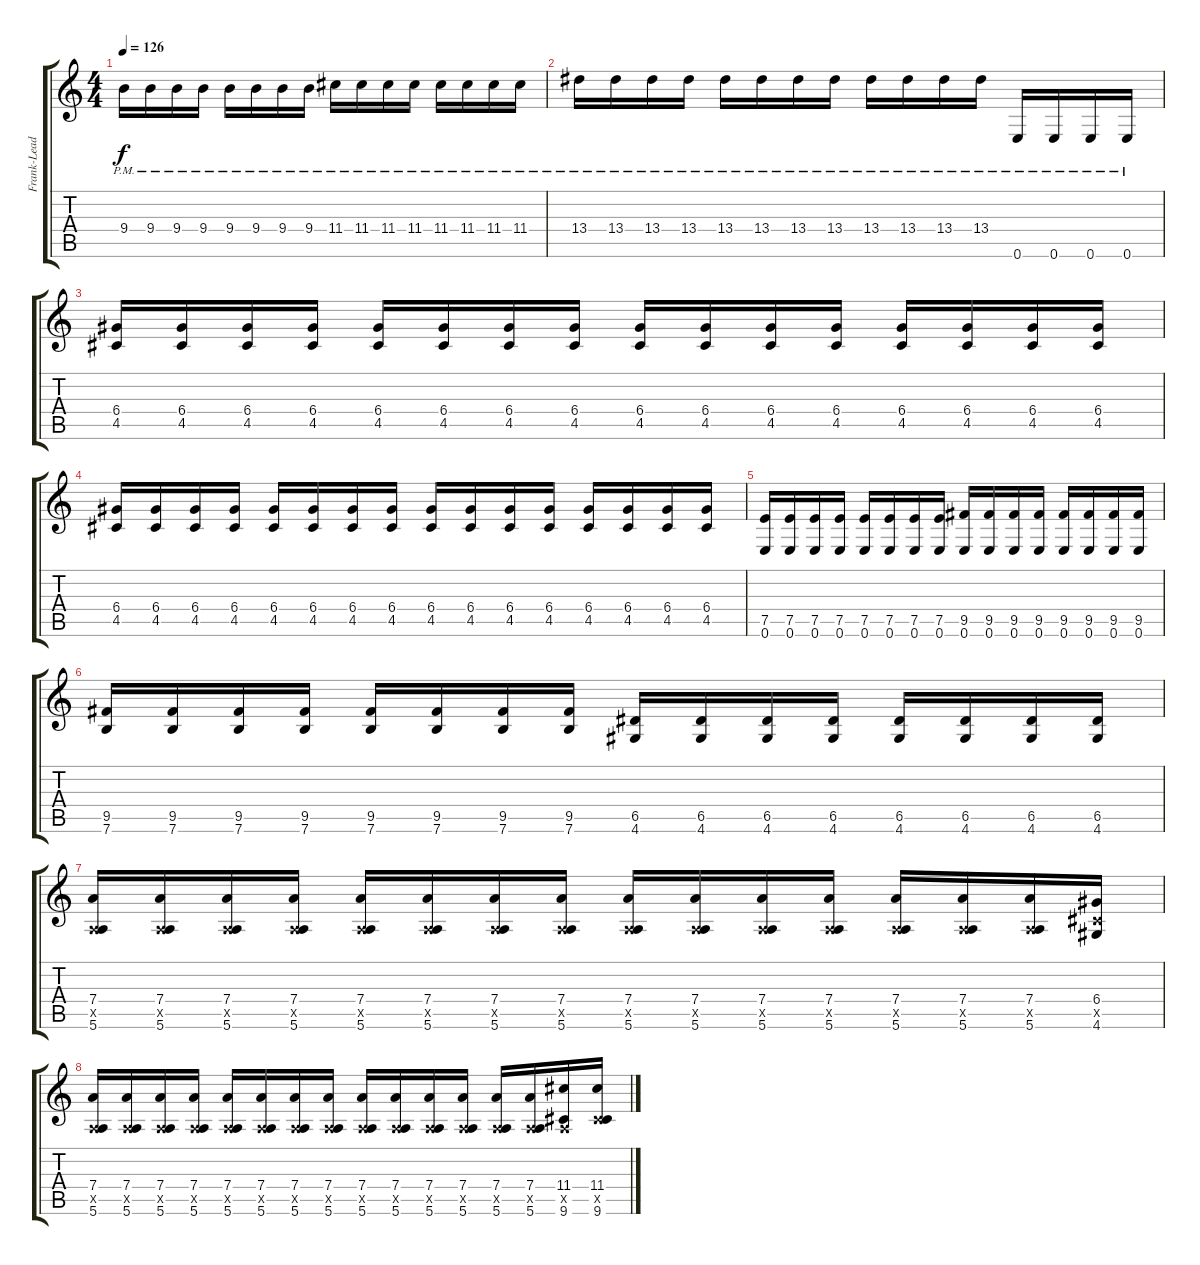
\track ("Frank-Lead" "Frank-Lead") {instrument overdrivenguitar}
\staff {score tabs}
\tuning (E4 B3 G3 D3 A2 E2) {hide}
\ts (4 4)
\tempo 126
\clef g2
\ks c
9.4{pm}.16{dy f} 9.4{pm}.16 9.4{pm}.16 9.4{pm}.16 9.4{pm}.16 9.4{pm}.16 9.4{pm}.16 9.4{pm}.16 11.4{pm}.16 11.4{pm}.16 11.4{pm}.16 11.4{pm}.16 11.4{pm}.16 11.4{pm}.16 11.4{pm}.16 11.4{pm}.16 |
13.4{pm}.16 13.4{pm}.16 13.4{pm}.16 13.4{pm}.16 13.4{pm}.16 13.4{pm}.16 13.4{pm}.16 13.4{pm}.16 13.4{pm}.16 13.4{pm}.16 13.4{pm}.16 13.4{pm}.16 0.6{pm}.16 0.6{pm}.16 0.6{pm}.16 0.6{pm}.16 |
(6.4 4.5).16 (6.4 4.5).16 (6.4 4.5).16 (6.4 4.5).16 (6.4 4.5).16 (6.4 4.5).16 (6.4 4.5).16 (6.4 4.5).16 (6.4 4.5).16 (6.4 4.5).16 (6.4 4.5).16 (6.4 4.5).16 (6.4 4.5).16 (6.4 4.5).16 (6.4 4.5).16 (6.4 4.5).16 |
(6.4 4.5).16 (6.4 4.5).16 (6.4 4.5).16 (6.4 4.5).16 (6.4 4.5).16 (6.4 4.5).16 (6.4 4.5).16 (6.4 4.5).16 (6.4 4.5).16 (6.4 4.5).16 (6.4 4.5).16 (6.4 4.5).16 (6.4 4.5).16 (6.4 4.5).16 (6.4 4.5).16 (6.4 4.5).16 |
(7.5 0.6).16 (7.5 0.6).16 (7.5 0.6).16 (7.5 0.6).16 (7.5 0.6).16 (7.5 0.6).16 (7.5 0.6).16 (7.5 0.6).16 (9.5 0.6).16 (9.5 0.6).16 (9.5 0.6).16 (9.5 0.6).16 (9.5 0.6).16 (9.5 0.6).16 (9.5 0.6).16 (9.5 0.6).16 |
(9.5 7.6).16 (9.5 7.6).16 (9.5 7.6).16 (9.5 7.6).16 (9.5 7.6).16 (9.5 7.6).16 (9.5 7.6).16 (9.5 7.6).16 (6.5 4.6).16 (6.5 4.6).16 (6.5 4.6).16 (6.5 4.6).16 (6.5 4.6).16 (6.5 4.6).16 (6.5 4.6).16 (6.5 4.6).16 |
(7.4 0.5{x} 5.6).16 (7.4 0.5{x} 5.6).16 (7.4 0.5{x} 5.6).16 (7.4 0.5{x} 5.6).16 (7.4 0.5{x} 5.6).16 (7.4 0.5{x} 5.6).16 (7.4 0.5{x} 5.6).16 (7.4 0.5{x} 5.6).16 (7.4 0.5{x} 5.6).16 (7.4 0.5{x} 5.6).16 (7.4 0.5{x} 5.6).16 (7.4 0.5{x} 5.6).16 (7.4 0.5{x} 5.6).16 (7.4 0.5{x} 5.6).16 (7.4 0.5{x} 5.6).16 (6.4 4.5{x} 4.6).16 |
(7.4 0.5{x} 5.6).16 (7.4 0.5{x} 5.6).16 (7.4 0.5{x} 5.6).16 (7.4 0.5{x} 5.6).16 (7.4 0.5{x} 5.6).16 (7.4 0.5{x} 5.6).16 (7.4 0.5{x} 5.6).16 (7.4 0.5{x} 5.6).16 (7.4 0.5{x} 5.6).16 (7.4 0.5{x} 5.6).16 (7.4 0.5{x} 5.6).16 (7.4 0.5{x} 5.6).16 (7.4 0.5{x} 5.6).16 (7.4 0.5{x} 5.6).16 (11.4 0.5{x} 9.6).16 (11.4 4.5{x} 9.6).16
